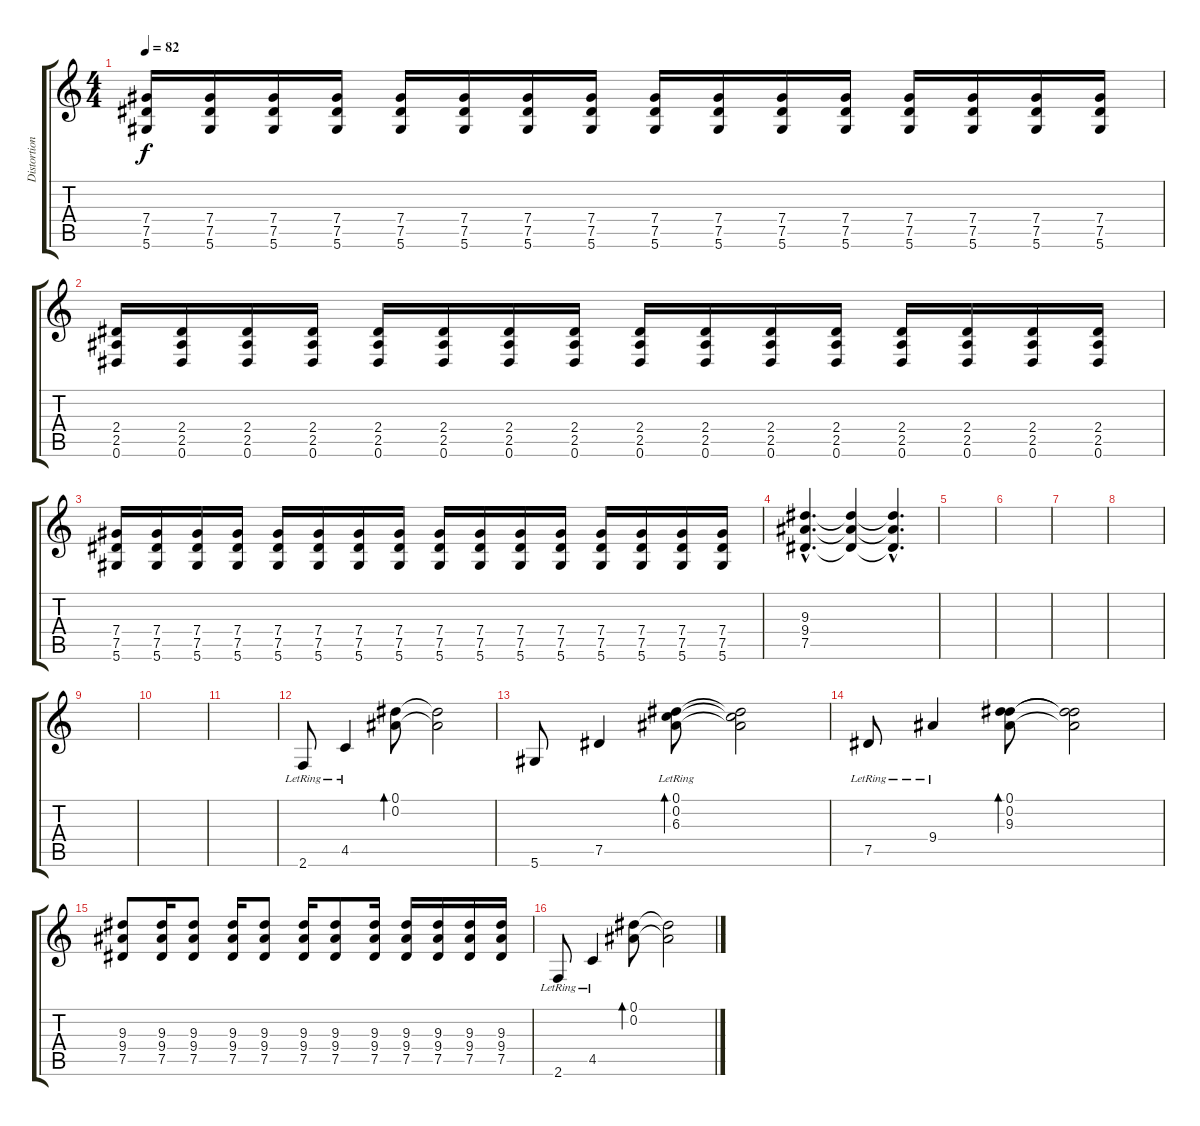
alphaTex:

\track ("Distortion Guitar" "Distortion") {instrument distortionguitar}
\staff {score tabs}
\tuning (Eb4 Bb3 Gb3 Db3 Ab2 Eb2) {hide}
\ts (4 4)
\tempo 82
\clef g2
\ks c
(7.4 7.5 5.6).16{dy f} (7.4 7.5 5.6).16 (7.4 7.5 5.6).16 (7.4 7.5 5.6).16 (7.4 7.5 5.6).16 (7.4 7.5 5.6).16 (7.4 7.5 5.6).16 (7.4 7.5 5.6).16 (7.4 7.5 5.6).16 (7.4 7.5 5.6).16 (7.4 7.5 5.6).16 (7.4 7.5 5.6).16 (7.4 7.5 5.6).16 (7.4 7.5 5.6).16 (7.4 7.5 5.6).16 (7.4 7.5 5.6).16 |
(2.4 2.5 0.6).16 (2.4 2.5 0.6).16 (2.4 2.5 0.6).16 (2.4 2.5 0.6).16 (2.4 2.5 0.6).16 (2.4 2.5 0.6).16 (2.4 2.5 0.6).16 (2.4 2.5 0.6).16 (2.4 2.5 0.6).16 (2.4 2.5 0.6).16 (2.4 2.5 0.6).16 (2.4 2.5 0.6).16 (2.4 2.5 0.6).16 (2.4 2.5 0.6).16 (2.4 2.5 0.6).16 (2.4 2.5 0.6).16 |
(7.4 7.5 5.6).16 (7.4 7.5 5.6).16 (7.4 7.5 5.6).16 (7.4 7.5 5.6).16 (7.4 7.5 5.6).16 (7.4 7.5 5.6).16 (7.4 7.5 5.6).16 (7.4 7.5 5.6).16 (7.4 7.5 5.6).16 (7.4 7.5 5.6).16 (7.4 7.5 5.6).16 (7.4 7.5 5.6).16 (7.4 7.5 5.6).16 (7.4 7.5 5.6).16 (7.4 7.5 5.6).16 (7.4 7.5 5.6).16 |
(9.3{hac} 9.4{hac} 7.5{hac}).4{d volume 13} (9.3{t} 9.4{t} 7.5{t}).4 (9.3{hac t} 9.4{hac t} 7.5{hac t}).4{d} |
|
|
|
|
|
|
|
2.6{lr}.8 4.5{lr}.4 (0.1 0.2).8{bd 120} (0.1{t} 0.2{t}).2 |
5.6.8 7.5.4 (0.1{lr} 0.2{lr} 6.3{lr}).8{bd 120} (0.1{t} 0.2{t} 6.3{t}).2 |
7.5{lr}.8 9.4{lr}.4 (0.1 0.2 9.3).8{bd 120} (0.1{t} 0.2{t} 9.3{t}).2 |
(9.3 9.4 7.5).8 (9.3 9.4 7.5).16 (9.3 9.4 7.5).8 (9.3 9.4 7.5).16 (9.3 9.4 7.5).8 (9.3 9.4 7.5).16 (9.3 9.4 7.5).8 (9.3 9.4 7.5).16 (9.3 9.4 7.5).16 (9.3 9.4 7.5).16 (9.3 9.4 7.5).16 (9.3 9.4 7.5).16 |
2.6{lr}.8 4.5{lr}.4 (0.1 0.2).8{bd 120} (0.1{t} 0.2{t}).2
